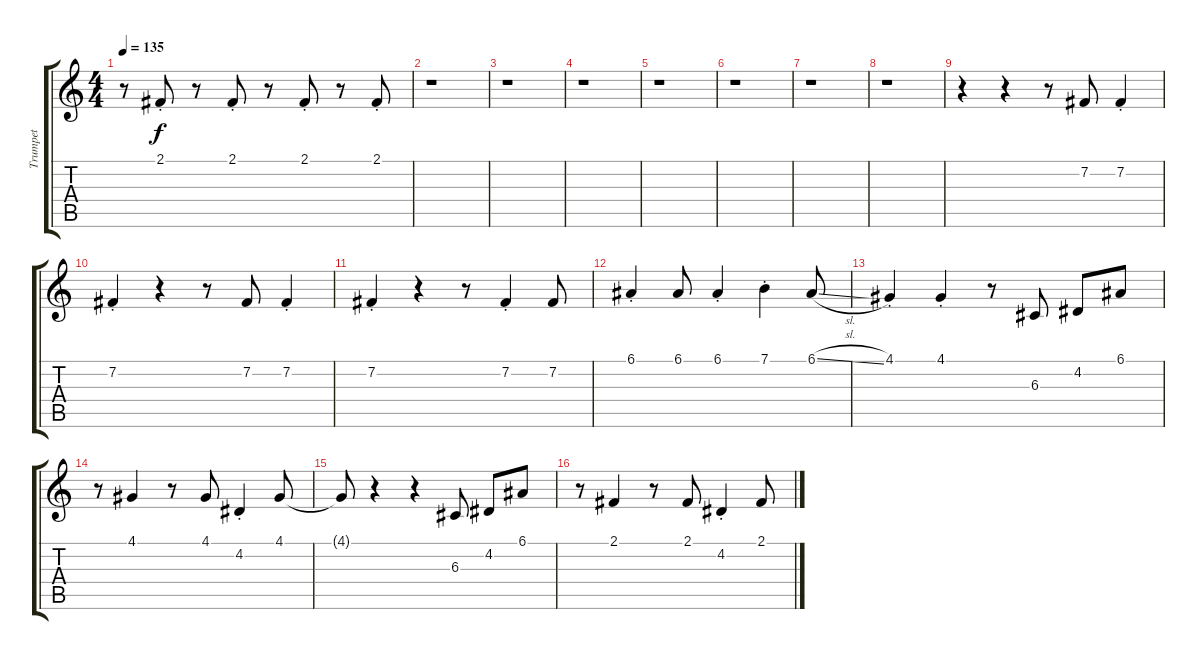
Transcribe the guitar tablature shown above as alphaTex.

\track ("Trumpet" "Trumpet") {instrument trumpet}
\staff {score tabs}
\tuning (E4 B3 G3 D3 A2 E2) {hide}
\ts (4 4)
\tempo 135
\clef g2
\ks c
r.8{dy f} 2.1{st}.8 r.8 2.1{st}.8 r.8 2.1{st}.8 r.8 2.1{st}.8 |
r.1 |
r.1 |
r.1 |
r.1 |
r.1 |
r.1 |
r.1 |
r.4 r.4 r.8 7.2.8 7.2{st}.4 |
7.2{st}.4 r.4 r.8 7.2.8 7.2{st}.4 |
7.2{st}.4 r.4 r.8 7.2{st}.4 7.2.8 |
6.1{st}.4 6.1.8 6.1{st}.4 7.1{st}.4 6.1{sl}.8 |
4.1{st}.4 4.1{st}.4 r.8 6.3.8 4.2.8 6.1.8 |
r.8 4.1.4 r.8 4.1.8 4.2{st}.4 4.1.8 |
4.1{t}.8 r.4 r.4 6.3.8 4.2.8 6.1.8 |
r.8 2.1.4 r.8 2.1.8 4.2{st}.4 2.1.8
